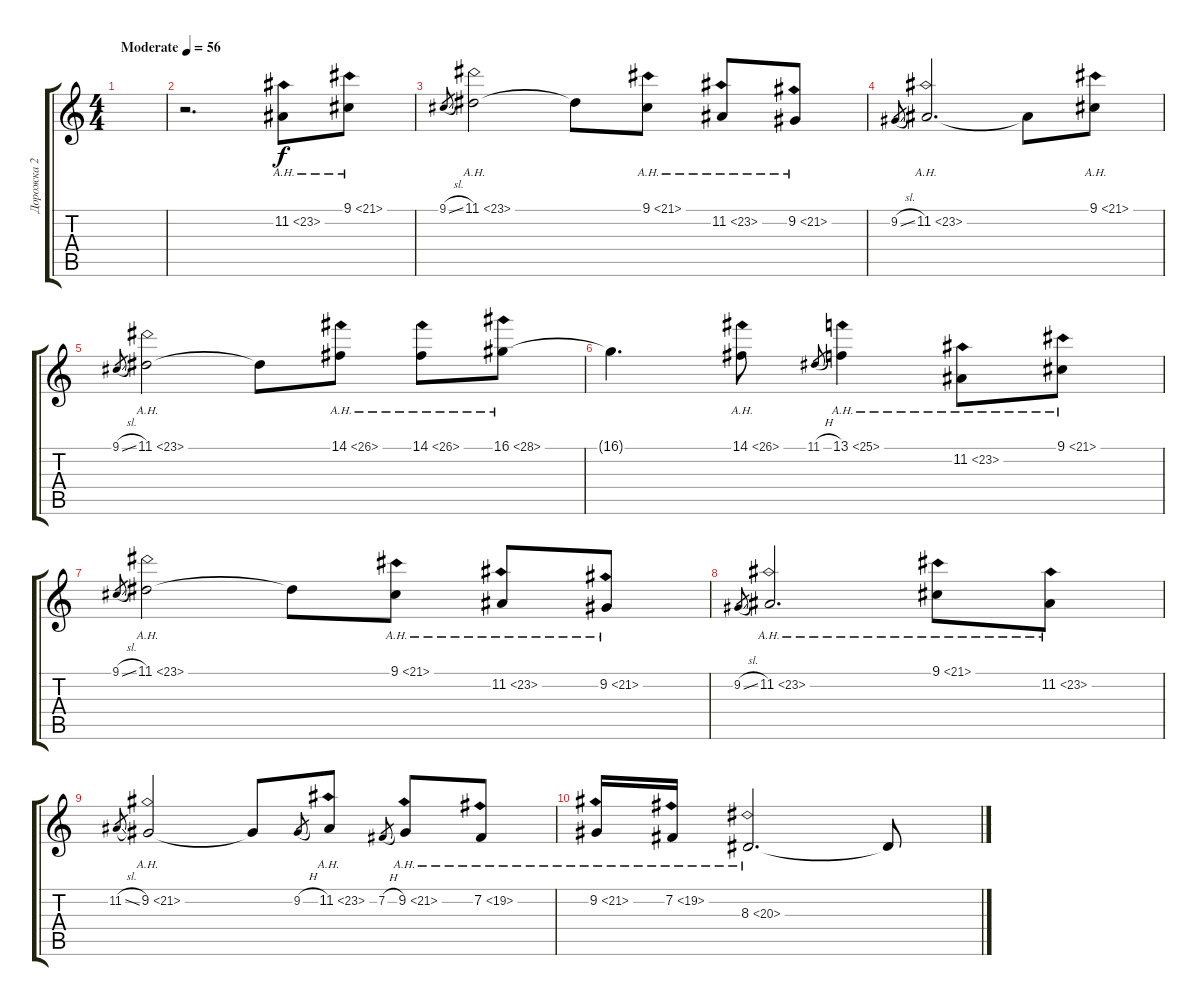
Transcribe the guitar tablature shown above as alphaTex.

\track ("Дорожка 2" "Дорожка 2") {instrument recorder}
\staff {score tabs}
\tuning (E4 B3 G3 D3 A2 E2) {hide}
\ts (4 4)
\tempo (56 "Moderate")
\clef g2
\ks c
|
r.2{d} 11.2{ah 12}.8 9.1{ah 12}.8 |
9.1{sl}.8{gr} 11.1{ah 12}.2 11.1{t}.8 9.1{ah 12}.8 11.2{ah 12}.8 9.2{ah 12}.8 |
9.2{sl}.8{gr} 11.2{ah 12}.2{d} 11.2{t}.8 9.1{ah 12}.8 |
9.1{sl}.8{gr} 11.1{ah 12}.2 11.1{t}.8 14.1{ah 12}.8 14.1{ah 12}.8 16.1{ah 12}.8 |
16.1{t}.4{d} 14.1{ah 12}.8 11.1{h}.8{gr} 13.1{ah 12}.4 11.2{ah 12}.8 9.1{ah 12}.8 |
9.1{sl}.8{gr} 11.1{ah 12}.2 11.1{t}.8 9.1{ah 12}.8 11.2{ah 12}.8 9.2{ah 12}.8 |
9.2{sl}.8{gr} 11.2{ah 12}.2{d} 9.1{ah 12}.8 11.2{ah 12}.8 |
11.2{sl}.8{gr} 9.2{ah 12}.2 9.2{t}.8 9.2{h}.8{gr} 11.2{ah 12}.8 7.2{h}.8{gr} 9.2{ah 12}.8 7.2{ah 12}.8 |
9.2{ah 12}.16 7.2{ah 12}.16 8.3{ah 12}.2{d} 8.3{t}.8
